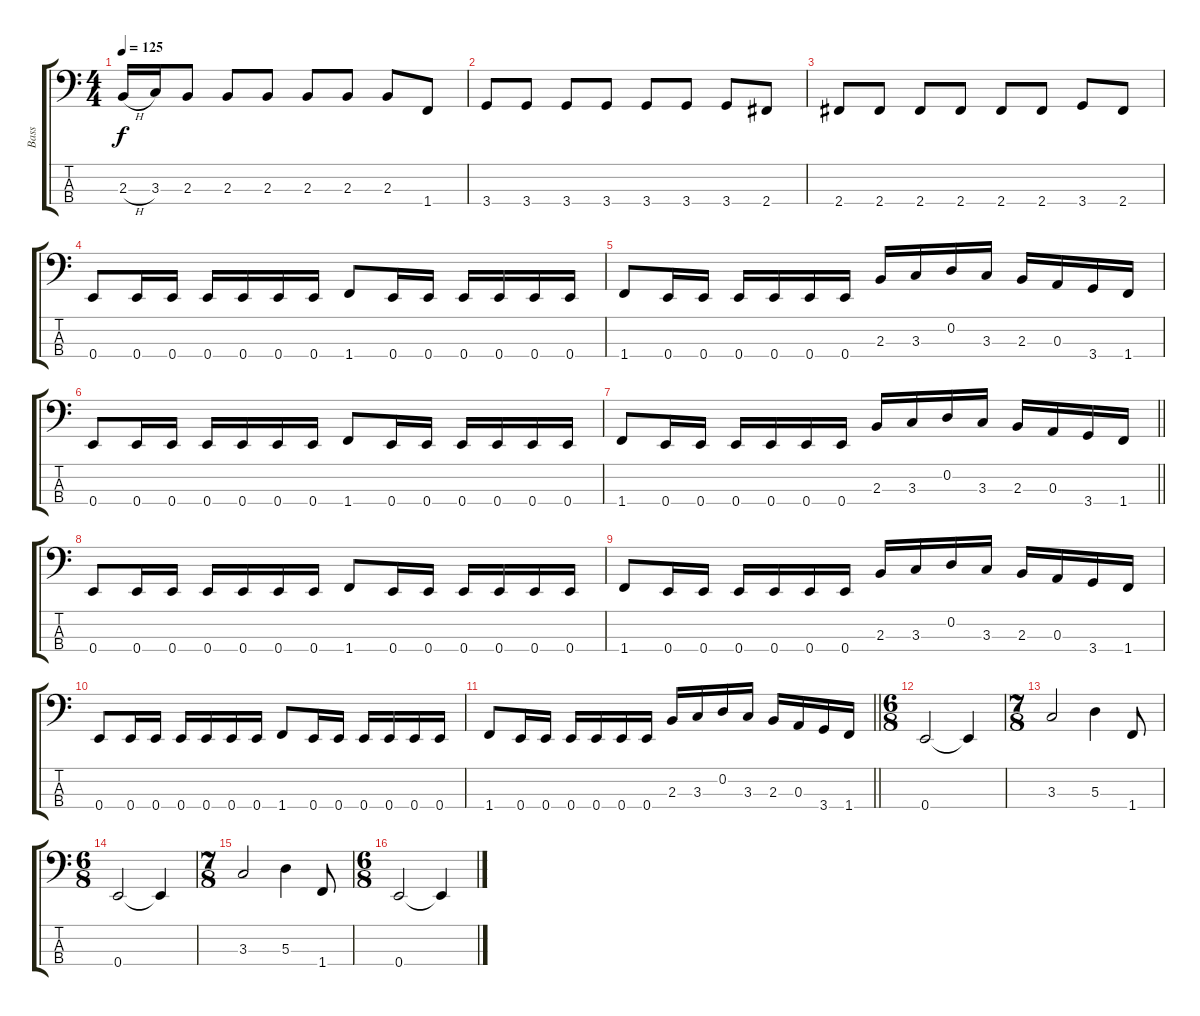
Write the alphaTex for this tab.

\track ("Bass" "Bass") {instrument electricbassfinger}
\staff {score tabs}
\tuning (G2 D2 A1 E1) {hide}
\ts (4 4)
\tempo 125
\clef f4
\ks c
2.3{h}.16{dy f} 3.3.16 2.3.8 2.3.8 2.3.8 2.3.8 2.3.8 2.3.8 1.4.8 |
3.4.8 3.4.8 3.4.8 3.4.8 3.4.8 3.4.8 3.4.8 2.4.8 |
2.4.8 2.4.8 2.4.8 2.4.8 2.4.8 2.4.8 3.4.8 2.4.8 |
0.4.8 0.4.16 0.4.16 0.4.16 0.4.16 0.4.16 0.4.16 1.4.8 0.4.16 0.4.16 0.4.16 0.4.16 0.4.16 0.4.16 |
1.4.8 0.4.16 0.4.16 0.4.16 0.4.16 0.4.16 0.4.16 2.3.16 3.3.16 0.2.16 3.3.16 2.3.16 0.3.16 3.4.16 1.4.16 |
0.4.8 0.4.16 0.4.16 0.4.16 0.4.16 0.4.16 0.4.16 1.4.8 0.4.16 0.4.16 0.4.16 0.4.16 0.4.16 0.4.16 |
\barLineRight lightlight
1.4.8 0.4.16 0.4.16 0.4.16 0.4.16 0.4.16 0.4.16 2.3.16 3.3.16 0.2.16 3.3.16 2.3.16 0.3.16 3.4.16 1.4.16 |
0.4.8 0.4.16 0.4.16 0.4.16 0.4.16 0.4.16 0.4.16 1.4.8 0.4.16 0.4.16 0.4.16 0.4.16 0.4.16 0.4.16 |
1.4.8 0.4.16 0.4.16 0.4.16 0.4.16 0.4.16 0.4.16 2.3.16 3.3.16 0.2.16 3.3.16 2.3.16 0.3.16 3.4.16 1.4.16 |
0.4.8 0.4.16 0.4.16 0.4.16 0.4.16 0.4.16 0.4.16 1.4.8 0.4.16 0.4.16 0.4.16 0.4.16 0.4.16 0.4.16 |
\barLineRight lightlight
1.4.8 0.4.16 0.4.16 0.4.16 0.4.16 0.4.16 0.4.16 2.3.16 3.3.16 0.2.16 3.3.16 2.3.16 0.3.16 3.4.16 1.4.16 |
\ts (6 8)
0.4.2 0.4{t}.4 |
\ts (7 8)
3.3.2 5.3.4 1.4.8 |
\ts (6 8)
0.4.2 0.4{t}.4 |
\ts (7 8)
3.3.2 5.3.4 1.4.8 |
\ts (6 8)
0.4.2 0.4{t}.4
